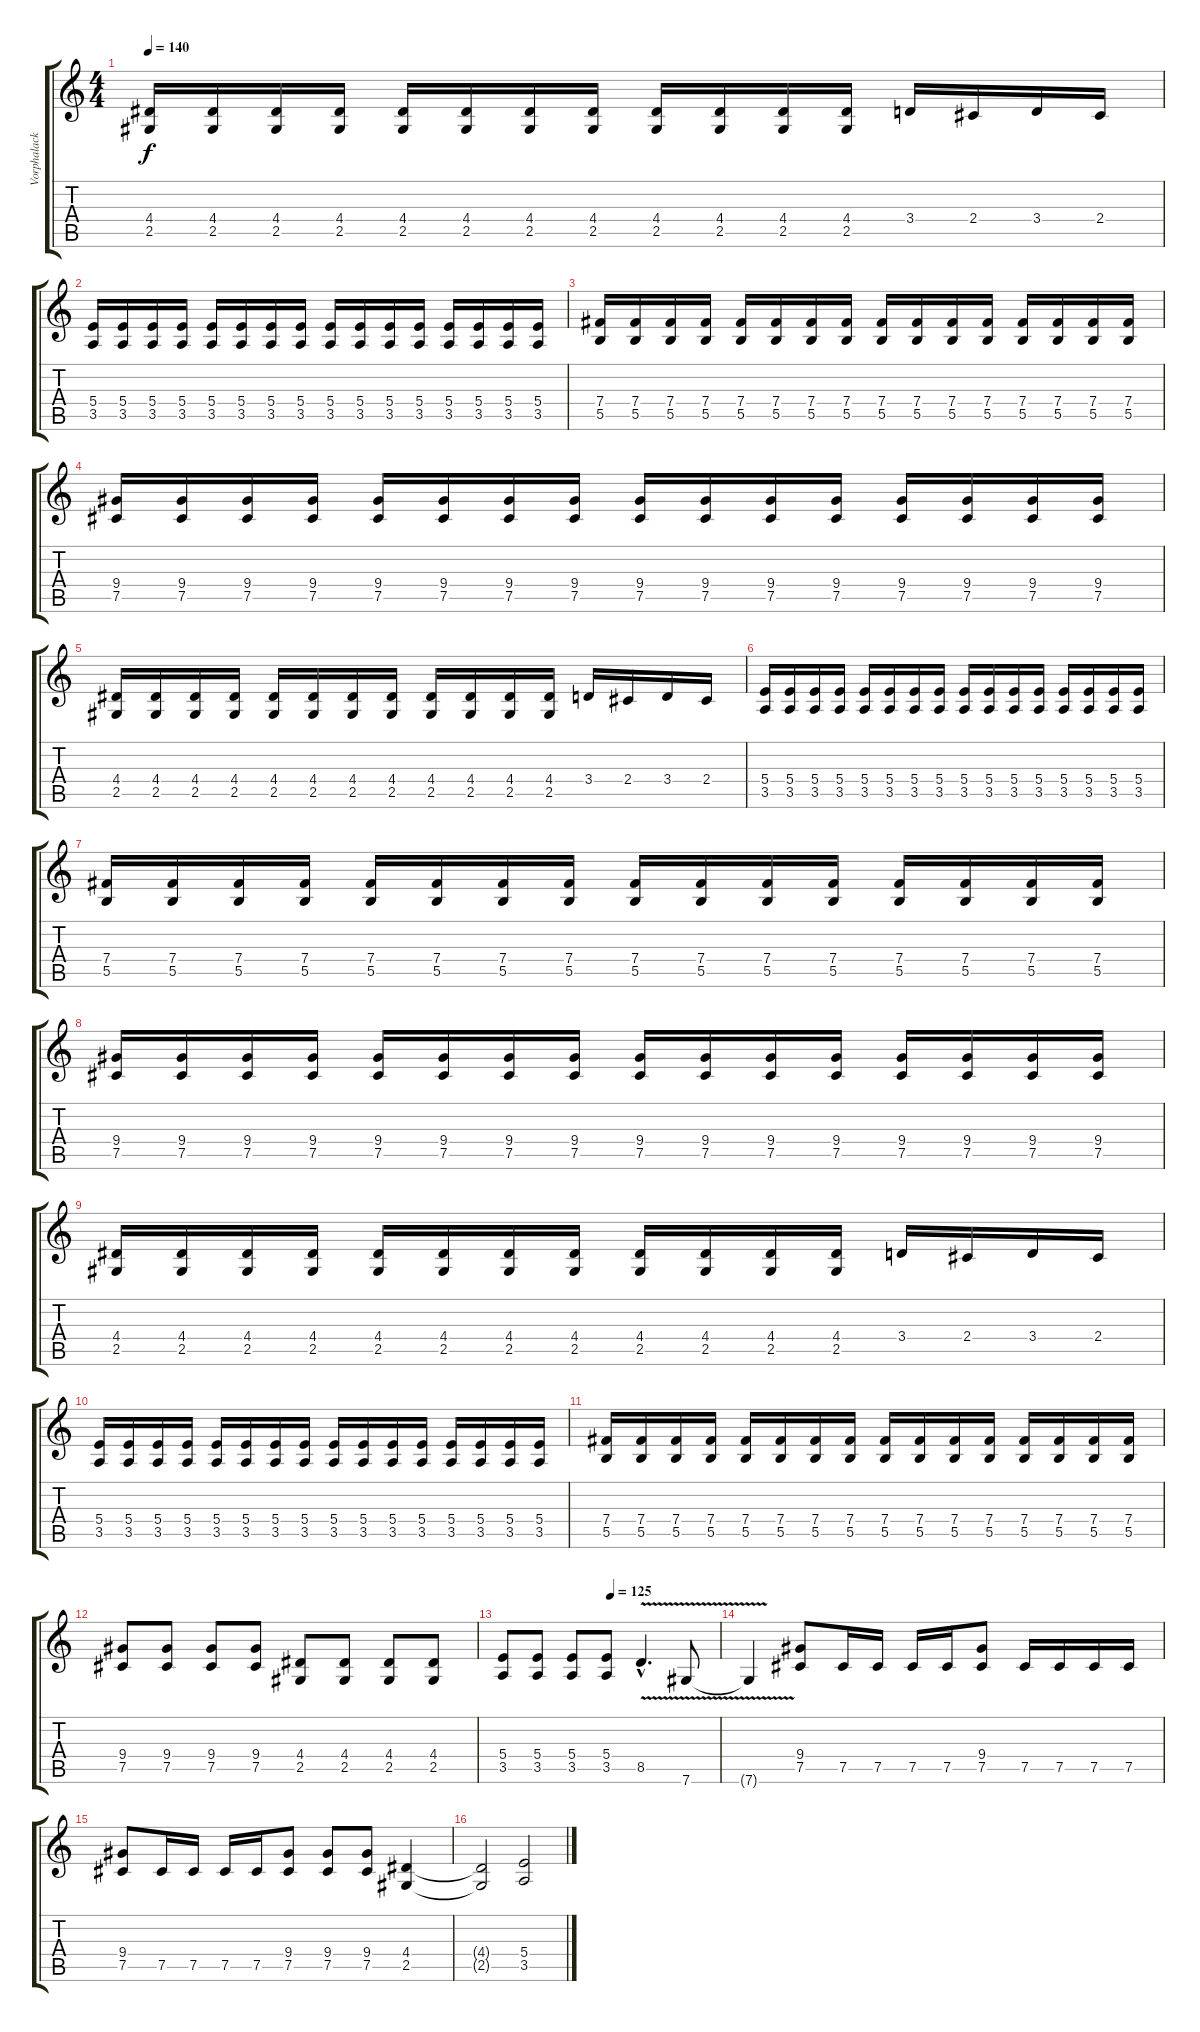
\track ("Vorphalack" "Vorphalack") {instrument distortionguitar}
\staff {score tabs}
\tuning (Db4 Ab3 E3 B2 Gb2 Db2) {hide}
\ts (4 4)
\tempo 140
\clef g2
\ks c
(4.4 2.5).16{dy f} (4.4 2.5).16 (4.4 2.5).16 (4.4 2.5).16 (4.4 2.5).16 (4.4 2.5).16 (4.4 2.5).16 (4.4 2.5).16 (4.4 2.5).16 (4.4 2.5).16 (4.4 2.5).16 (4.4 2.5).16 3.4.16 2.4.16 3.4.16 2.4.16 |
(5.4 3.5).16 (5.4 3.5).16 (5.4 3.5).16 (5.4 3.5).16 (5.4 3.5).16 (5.4 3.5).16 (5.4 3.5).16 (5.4 3.5).16 (5.4 3.5).16 (5.4 3.5).16 (5.4 3.5).16 (5.4 3.5).16 (5.4 3.5).16 (5.4 3.5).16 (5.4 3.5).16 (5.4 3.5).16 |
(7.4 5.5).16 (7.4 5.5).16 (7.4 5.5).16 (7.4 5.5).16 (7.4 5.5).16 (7.4 5.5).16 (7.4 5.5).16 (7.4 5.5).16 (7.4 5.5).16 (7.4 5.5).16 (7.4 5.5).16 (7.4 5.5).16 (7.4 5.5).16 (7.4 5.5).16 (7.4 5.5).16 (7.4 5.5).16 |
(9.4 7.5).16 (9.4 7.5).16 (9.4 7.5).16 (9.4 7.5).16 (9.4 7.5).16 (9.4 7.5).16 (9.4 7.5).16 (9.4 7.5).16 (9.4 7.5).16 (9.4 7.5).16 (9.4 7.5).16 (9.4 7.5).16 (9.4 7.5).16 (9.4 7.5).16 (9.4 7.5).16 (9.4 7.5).16 |
(4.4 2.5).16 (4.4 2.5).16 (4.4 2.5).16 (4.4 2.5).16 (4.4 2.5).16 (4.4 2.5).16 (4.4 2.5).16 (4.4 2.5).16 (4.4 2.5).16 (4.4 2.5).16 (4.4 2.5).16 (4.4 2.5).16 3.4.16 2.4.16 3.4.16 2.4.16 |
(5.4 3.5).16 (5.4 3.5).16 (5.4 3.5).16 (5.4 3.5).16 (5.4 3.5).16 (5.4 3.5).16 (5.4 3.5).16 (5.4 3.5).16 (5.4 3.5).16 (5.4 3.5).16 (5.4 3.5).16 (5.4 3.5).16 (5.4 3.5).16 (5.4 3.5).16 (5.4 3.5).16 (5.4 3.5).16 |
(7.4 5.5).16 (7.4 5.5).16 (7.4 5.5).16 (7.4 5.5).16 (7.4 5.5).16 (7.4 5.5).16 (7.4 5.5).16 (7.4 5.5).16 (7.4 5.5).16 (7.4 5.5).16 (7.4 5.5).16 (7.4 5.5).16 (7.4 5.5).16 (7.4 5.5).16 (7.4 5.5).16 (7.4 5.5).16 |
(9.4 7.5).16 (9.4 7.5).16 (9.4 7.5).16 (9.4 7.5).16 (9.4 7.5).16 (9.4 7.5).16 (9.4 7.5).16 (9.4 7.5).16 (9.4 7.5).16 (9.4 7.5).16 (9.4 7.5).16 (9.4 7.5).16 (9.4 7.5).16 (9.4 7.5).16 (9.4 7.5).16 (9.4 7.5).16 |
(4.4 2.5).16 (4.4 2.5).16 (4.4 2.5).16 (4.4 2.5).16 (4.4 2.5).16 (4.4 2.5).16 (4.4 2.5).16 (4.4 2.5).16 (4.4 2.5).16 (4.4 2.5).16 (4.4 2.5).16 (4.4 2.5).16 3.4.16 2.4.16 3.4.16 2.4.16 |
(5.4 3.5).16 (5.4 3.5).16 (5.4 3.5).16 (5.4 3.5).16 (5.4 3.5).16 (5.4 3.5).16 (5.4 3.5).16 (5.4 3.5).16 (5.4 3.5).16 (5.4 3.5).16 (5.4 3.5).16 (5.4 3.5).16 (5.4 3.5).16 (5.4 3.5).16 (5.4 3.5).16 (5.4 3.5).16 |
(7.4 5.5).16 (7.4 5.5).16 (7.4 5.5).16 (7.4 5.5).16 (7.4 5.5).16 (7.4 5.5).16 (7.4 5.5).16 (7.4 5.5).16 (7.4 5.5).16 (7.4 5.5).16 (7.4 5.5).16 (7.4 5.5).16 (7.4 5.5).16 (7.4 5.5).16 (7.4 5.5).16 (7.4 5.5).16 |
(9.4 7.5).8 (9.4 7.5).8 (9.4 7.5).8 (9.4 7.5).8 (4.4 2.5).8 (4.4 2.5).8 (4.4 2.5).8 (4.4 2.5).8 |
\tempo (125 0.5)
(5.4 3.5).8 (5.4 3.5).8 (5.4 3.5).8 (5.4 3.5).8 8.5{v hac}.4{d} 7.6{v}.8 |
7.6{t}.4 (9.4 7.5).8 7.5.16 7.5.16 7.5.16 7.5.16 (9.4 7.5).8 7.5.16 7.5.16 7.5.16 7.5.16 |
(9.4 7.5).8 7.5.16 7.5.16 7.5.16 7.5.16 (9.4 7.5).8 (9.4 7.5).8 (9.4 7.5).8 (4.4 2.5).4 |
(4.4{t} 2.5{t}).2 (5.4 3.5).2
